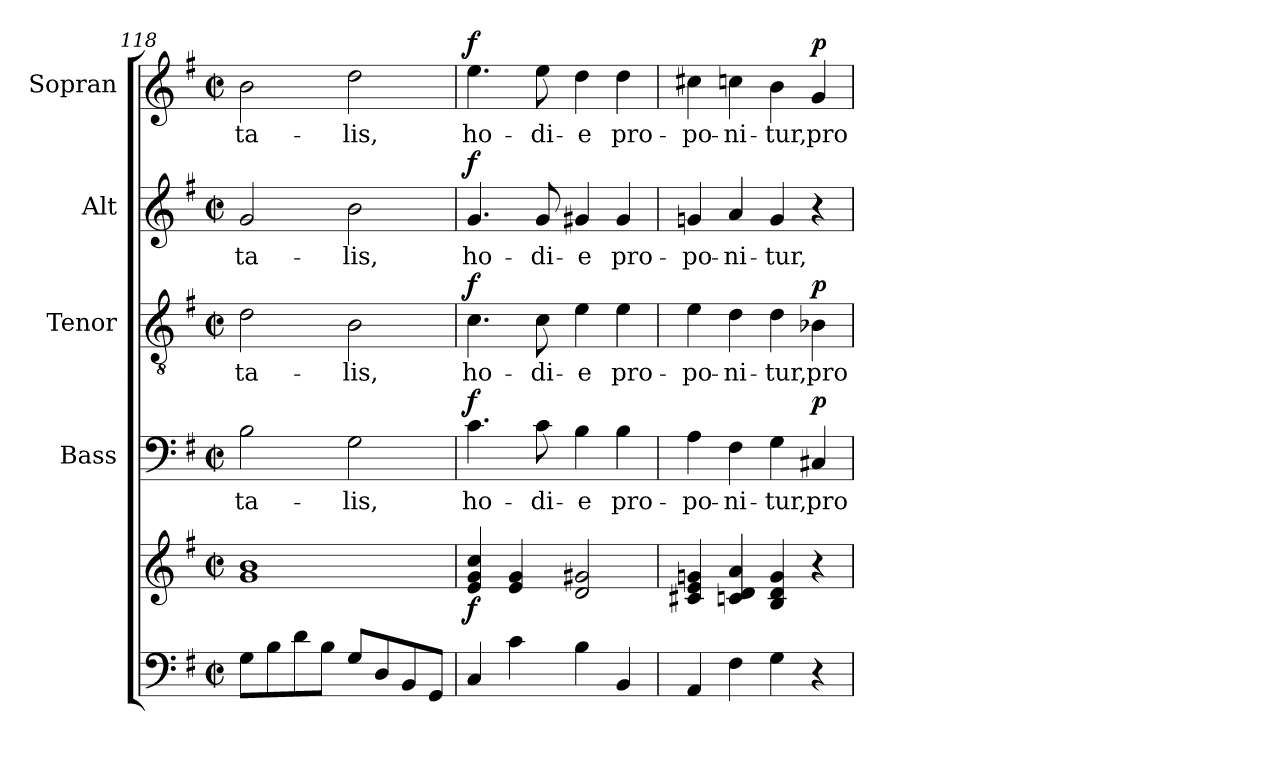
**kern	**kern	**dynam	**kern	**text	**dynam	**kern	**text	**dynam	**kern	**text	**dynam	**kern	**text	**dynam
*part5	*part5	*part5	*part4	*part4	*part4	*part3	*part3	*part3	*part2	*part2	*part2	*part1	*part1	*part1
*staff6	*staff5	*staff5/6	*staff4	*staff4	*staff4	*staff3	*staff3	*staff3	*staff2	*staff2	*staff2	*staff1	*staff1	*staff1
*	*	*	*I"Bass	*	*	*I"Tenor	*	*	*I"Alt	*	*	*I"Sopran	*	*
*	*	*	*I'B.	*	*	*I'T.	*	*	*I'A.	*	*	*I'S.	*	*
*clefF4	*clefG2	*	*clefF4	*	*	*clefGv2	*	*	*clefG2	*	*	*clefG2	*	*
*k[f#]	*k[f#]	*	*k[f#]	*	*	*k[f#]	*	*	*k[f#]	*	*	*k[f#]	*	*
*G:	*G:	*	*G:	*	*	*G:	*	*	*G:	*	*	*G:	*	*
*M2/2	*M2/2	*	*M2/2	*	*	*M2/2	*	*	*M2/2	*	*	*M2/2	*	*
*met(c|)	*met(c|)	*	*met(c|)	*	*	*met(c|)	*	*	*met(c|)	*	*	*met(c|)	*	*
=118	=118	=118	=118	=118	=118	=118	=118	=118	=118	=118	=118	=118	=118	=118
!	!	!	!	!LO:LY:b	!	!	!LO:LY:b	!	!	!LO:LY:b	!	!	!LO:LY:b	!
8G\L	1g 1b	.	2B\	-ta-	.	2d\	-ta-	.	2g/	-ta-	.	2b\	-ta-	.
8B\	.	.	.	.	.	.	.	.	.	.	.	.	.	.
8d\	.	.	.	.	.	.	.	.	.	.	.	.	.	.
8B\J	.	.	.	.	.	.	.	.	.	.	.	.	.	.
!	!	!	!	!LO:LY:b	!	!	!LO:LY:b	!	!	!LO:LY:b	!	!	!LO:LY:b	!
8G/L	.	.	2G\	-lis,	.	2B\	-lis,	.	2b\	-lis,	.	2dd\	-lis,	.
8D/	.	.	.	.	.	.	.	.	.	.	.	.	.	.
8BB/	.	.	.	.	.	.	.	.	.	.	.	.	.	.
8GG/J	.	.	.	.	.	.	.	.	.	.	.	.	.	.
=119	=119	=119	=119	=119	=119	=119	=119	=119	=119	=119	=119	=119	=119	=119
!	!	!LO:DY:b	!	!LO:LY:b	!LO:DY:a	!	!LO:LY:b	!LO:DY:a	!	!LO:LY:b	!LO:DY:a	!	!LO:LY:b	!LO:DY:a
4C/	4e/ 4g/ 4cc/	f	4.c\	ho-	f	4.c\	ho-	f	4.g/	ho-	f	4.ee\	ho-	f
4c\	4e/ 4g/	.	.	.	.	.	.	.	.	.	.	.	.	.
!	!	!	!	!LO:LY:b	!	!	!LO:LY:b	!	!	!LO:LY:b	!	!	!LO:LY:b	!
.	.	.	8c\	-di-	.	8c\	-di-	.	8g/	-di-	.	8ee\	-di-	.
!	!	!	!	!LO:LY:b	!	!	!LO:LY:b	!	!	!LO:LY:b	!	!	!LO:LY:b	!
4B\	2d/ 2g#X/	.	4B\	-e	.	4e\	-e	.	4g#X/	-e	.	4dd\	-e	.
!	!	!	!	!LO:LY:b	!	!	!LO:LY:b	!	!	!LO:LY:b	!	!	!LO:LY:b	!
4BB/	.	.	4B\	pro-	.	4e\	pro-	.	4g#/	pro-	.	4dd\	pro-	.
!!LO:LB:g=z
=120	=120	=120	=120	=120	=120	=120	=120	=120	=120	=120	=120	=120	=120	=120
!	!	!	!	!LO:LY:b	!	!	!LO:LY:b	!	!	!LO:LY:b	!	!	!LO:LY:b	!
4AA/	4c#X/ 4e/ 4gn/	.	4A\	-po-	.	4e\	-po-	.	4gn/	-po-	.	4cc#X\	-po-	.
!	!	!	!	!LO:LY:b	!	!	!LO:LY:b	!	!	!LO:LY:b	!	!	!LO:LY:b	!
4F#\	4cn/ 4d/ 4a/	.	4F#\	-ni-	.	4d\	-ni-	.	4a/	-ni-	.	4ccn\	-ni-	.
!	!	!	!	!LO:LY:b	!	!	!LO:LY:b	!	!	!LO:LY:b	!	!	!LO:LY:b	!
4G\	4B/ 4d/ 4g/	.	4G\	-tur,	.	4d\	-tur,	.	4g/	-tur,	.	4b\	-tur,	.
!	!	!	!	!LO:LY:b	!LO:DY:a	!	!LO:LY:b	!LO:DY:a	!	!	!	!	!LO:LY:b	!LO:DY:a
4r	4r	.	4C#X/	pro-	p	4B-X\	pro-	p	4r	.	.	4g/	pro-	p
=	=	=	=	=	=	=	=	=	=	=	=	=	=	=
*-	*-	*-	*-	*-	*-	*-	*-	*-	*-	*-	*-	*-	*-	*-
